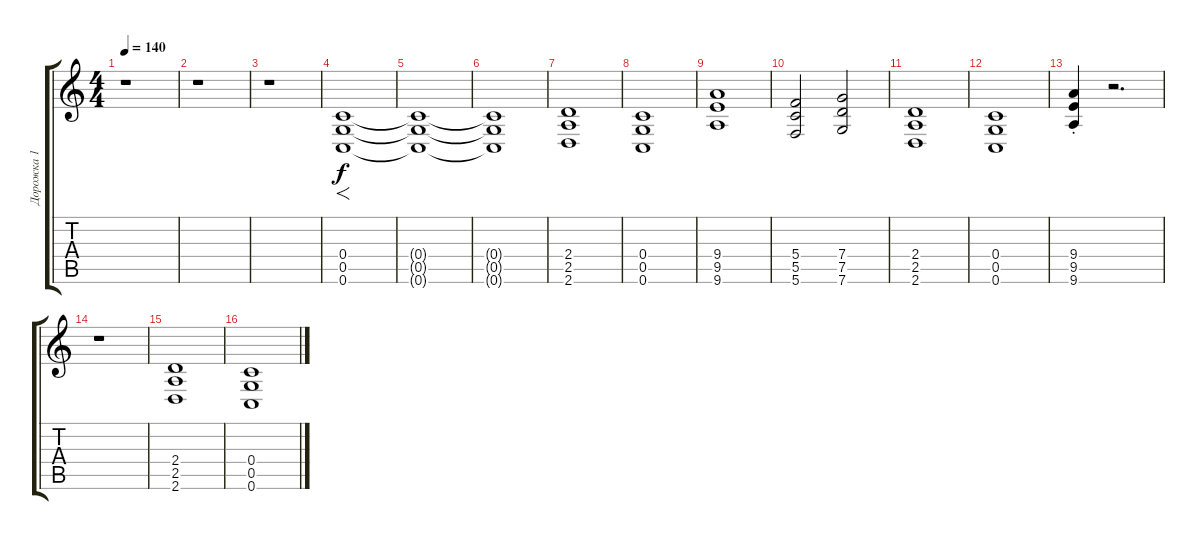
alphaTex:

\track ("Дорожка 1" "Дорожка 1") {instrument overdrivenguitar}
\staff {score tabs}
\tuning (D4 A3 F3 C3 G2 C2) {hide}
\ts (4 4)
\tempo 140
\clef g2
\ks c
r.1{dy ff} |
r.1 |
r.1 |
(0.4 0.5 0.6).1{f dy f} |
(0.4{t} 0.5{t} 0.6{t}).1 |
(0.4{t} 0.5{t} 0.6{t}).1 |
(2.4 2.5 2.6).1 |
(0.4 0.5 0.6).1 |
(9.4 9.5 9.6).1 |
(5.4 5.5 5.6).2 (7.4 7.5 7.6).2 |
(2.4 2.5 2.6).1 |
(0.4 0.5 0.6).1 |
(9.4{st} 9.5{st} 9.6{st}).4 r.2{d} |
r.1 |
(2.4 2.5 2.6).1 |
(0.4 0.5 0.6).1
